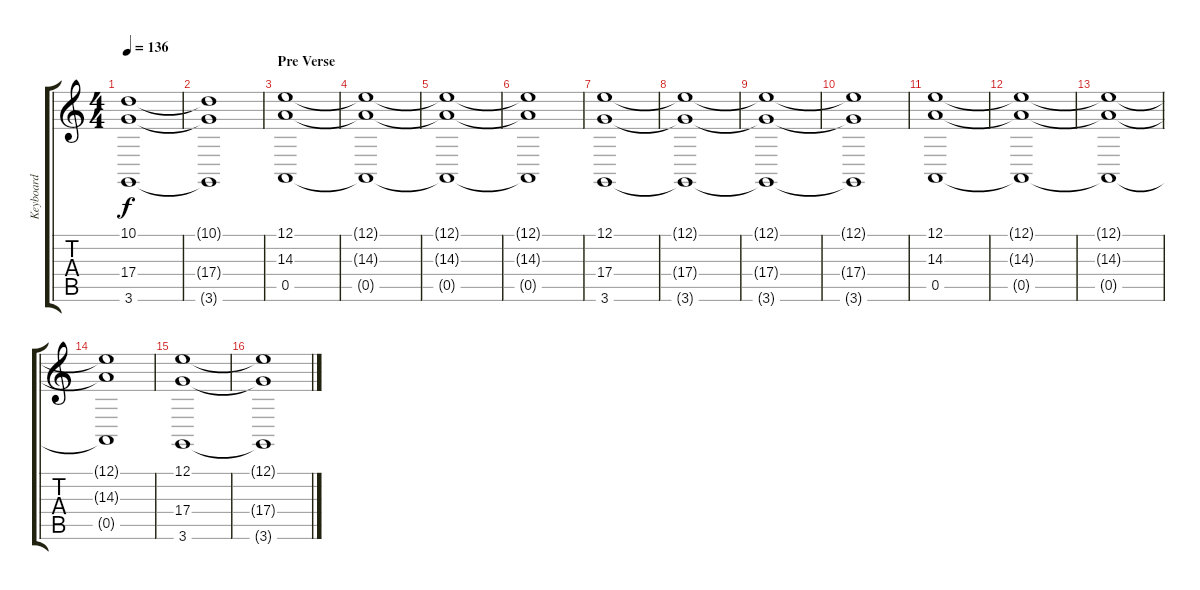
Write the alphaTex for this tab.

\track ("Keyboard" "Keyboard") {instrument choiraahs}
\staff {score tabs}
\tuning (E4 B3 G3 D3 A2 E2) {hide}
\ts (4 4)
\tempo 136
\clef g2
\ks c
(10.1 17.4{t} 3.6{t}).1{dy f} |
(10.1{t} 17.4{t} 3.6{t}).1 |
\section ("" "Pre Verse")
(12.1 14.3 0.5).1 |
(12.1{t} 14.3{t} 0.5{t}).1 |
(12.1{t} 14.3{t} 0.5{t}).1 |
(12.1{t} 14.3{t} 0.5{t}).1 |
(12.1 17.4 3.6).1 |
(12.1{t} 17.4{t} 3.6{t}).1 |
(12.1{t} 17.4{t} 3.6{t}).1 |
(12.1{t} 17.4{t} 3.6{t}).1 |
(12.1 14.3 0.5).1 |
(12.1{t} 14.3{t} 0.5{t}).1 |
(12.1{t} 14.3{t} 0.5{t}).1 |
(12.1{t} 14.3{t} 0.5{t}).1 |
(12.1 17.4 3.6).1 |
(12.1{t} 17.4{t} 3.6{t}).1
